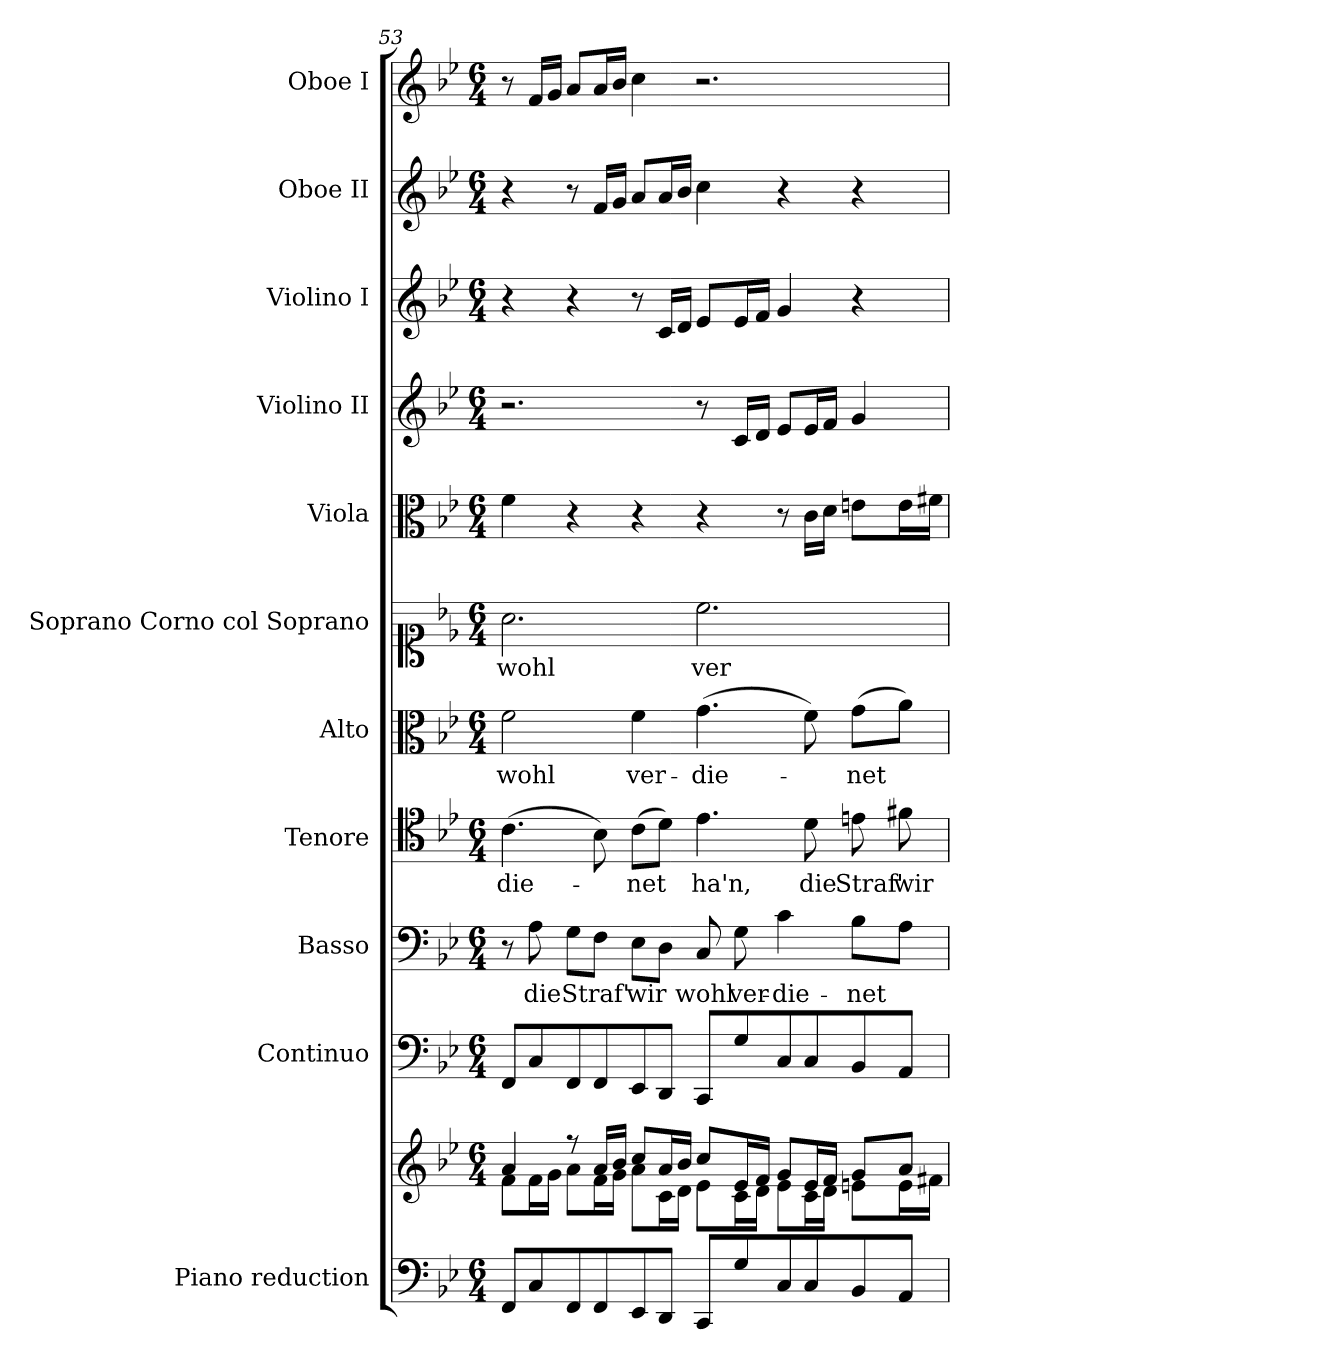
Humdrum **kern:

**kern	**kern	**kern	**kern	**text	**kern	**text	**kern	**text	**kern	**text	**kern	**kern	**kern	**kern	**kern
*part11	*part11	*part10	*part9	*part9	*part8	*part8	*part7	*part7	*part6	*part6	*part5	*part4	*part3	*part2	*part1
*staff12	*staff11	*staff10	*staff9	*staff9	*staff8	*staff8	*staff7	*staff7	*staff6	*staff6	*staff5	*staff4	*staff3	*staff2	*staff1
*I"Piano reduction	*	*I"Continuo	*I"Basso	*	*I"Tenore	*	*I"Alto	*	*I"Soprano Corno col Soprano	*	*I"Viola	*I"Violino II	*I"Violino I	*I"Oboe II	*I"Oboe I
*I'Pno	*	*	*	*	*	*	*	*	*	*	*I'Vla	*I'Vln	*I'Vln	*I'Ob	*I'Ob
*clefF4	*clefG2	*clefF4	*clefF4	*	*clefC4	*	*clefC3	*	*clefC1	*	*clefC3	*clefG2	*clefG2	*clefG2	*clefG2
*k[b-e-]	*k[b-e-]	*k[b-e-]	*k[b-e-]	*	*k[b-e-]	*	*k[b-e-]	*	*k[b-e-]	*	*k[b-e-]	*k[b-e-]	*k[b-e-]	*k[b-e-]	*k[b-e-]
*M6/4	*M6/4	*M6/4	*M6/4	*	*M6/4	*	*M6/4	*	*M6/4	*	*M6/4	*M6/4	*M6/4	*M6/4	*M6/4
=53	=53	=53	=53	=53	=53	=53	=53	=53	=53	=53	=53	=53	=53	=53	=53
*	*^	*	*	*	*	*	*	*	*	*	*	*	*	*	*
!	!	!	!	!	!	!	!LO:LY:b	!	!LO:LY:b	!	!LO:LY:b	!	!	!	!	!
8FF/L	4a/	8f\L	8FF/L	8r	.	(>4.c\	-die-	2f\	wohl	2.a\	wohl	4f\	2.r	4r	4r	8r
!	!	!	!	!	!LO:LY:b	!	!	!	!	!	!	!	!	!	!	!
8C/	.	16f\L	8C/	8A\	die	.	.	.	.	.	.	.	.	.	.	16f/LL
.	.	16g\JJ	.	.	.	.	.	.	.	.	.	.	.	.	.	16g/JJ
!	!	!	!	!	!LO:LY:b	!	!	!	!	!	!	!	!	!	!	!
8FF/	8r	8a\L	8FF/	8G\L	Straf'	.	.	.	.	.	.	4r	.	4r	8r	8a/L
8FF/	16a/LL	16f\L	8FF/	8F\J	.	8B-\)	.	.	.	.	.	.	.	.	16f/LL	16a/L
.	16b-/JJ	16g\JJ	.	.	.	.	.	.	.	.	.	.	.	.	16g/JJ	16b-/JJ
!	!	!	!	!	!LO:LY:b	!	!LO:LY:b	!	!LO:LY:b	!	!	!	!	!	!	!
8EE-/	8cc/L	8a\L	8EE-/	8E-\L	wir	(>8c\L	-net	4f\	ver-	.	.	4r	.	8r	8a/L	4cc\
8DD/J	16a/L	16c\L	8DD/J	8D\J	.	8d\J)	.	.	.	.	.	.	.	16c/LL	16a/L	.
.	16b-/JJ	16d\JJ	.	.	.	.	.	.	.	.	.	.	.	16d/JJ	16b-/JJ	.
!	!	!	!	!	!LO:LY:b	!	!LO:LY:b	!	!LO:LY:b	!	!LO:LY:b	!	!	!	!	!
8CC/L	8cc/L	8e-\L	8CC/L	8C/	wohl	4.e-\	ha'n,	(>4.g\	-die-	2.cc\	ver-	4r	8r	8e-/L	4cc\	2.r
!	!	!	!	!	!LO:LY:b	!	!	!	!	!	!	!	!	!	!	!
8G/	16e-/L	16c\L	8G/	8G\	ver-	.	.	.	.	.	.	.	16c/LL	16e-/L	.	.
.	16f/JJ	16d\JJ	.	.	.	.	.	.	.	.	.	.	16d/JJ	16f/JJ	.	.
!	!	!	!	!	!LO:LY:b	!	!	!	!	!	!	!	!	!	!	!
8C/	8g/L	8e-\L	8C/	4c\	-die-	.	.	.	.	.	.	8r	8e-/L	4g/	4r	.
!	!	!	!	!	!	!	!LO:LY:b	!	!	!	!	!	!	!	!	!
8C/	16e-/L	16c\L	8C/	.	.	8d\	die	8f\)	.	.	.	16c\LL	16e-/L	.	.	.
.	16f/JJ	16d\JJ	.	.	.	.	.	.	.	.	.	16d\JJ	16f/JJ	.	.	.
!	!	!	!	!	!LO:LY:b	!	!LO:LY:b	!	!LO:LY:b	!	!	!	!	!	!	!
8BB-/	8g/L	8en\L	8BB-/	8B-\L	-net	8en\	Straf'	(>8g\L	-net	.	.	8en\L	4g/	4r	4r	.
!	!	!	!	!	!	!	!LO:LY:b	!	!	!	!	!	!	!	!	!
8AA/J	8a/J	16e\L	8AA/J	8A\J	.	8f#X\	wir	8a\J)	.	.	.	16e\L	.	.	.	.
.	.	16f#X\JJ	.	.	.	.	.	.	.	.	.	16f#X\JJ	.	.	.	.
*	*v	*v	*	*	*	*	*	*	*	*	*	*	*	*	*	*
=	=	=	=	=	=	=	=	=	=	=	=	=	=	=	=
*-	*-	*-	*-	*-	*-	*-	*-	*-	*-	*-	*-	*-	*-	*-	*-
